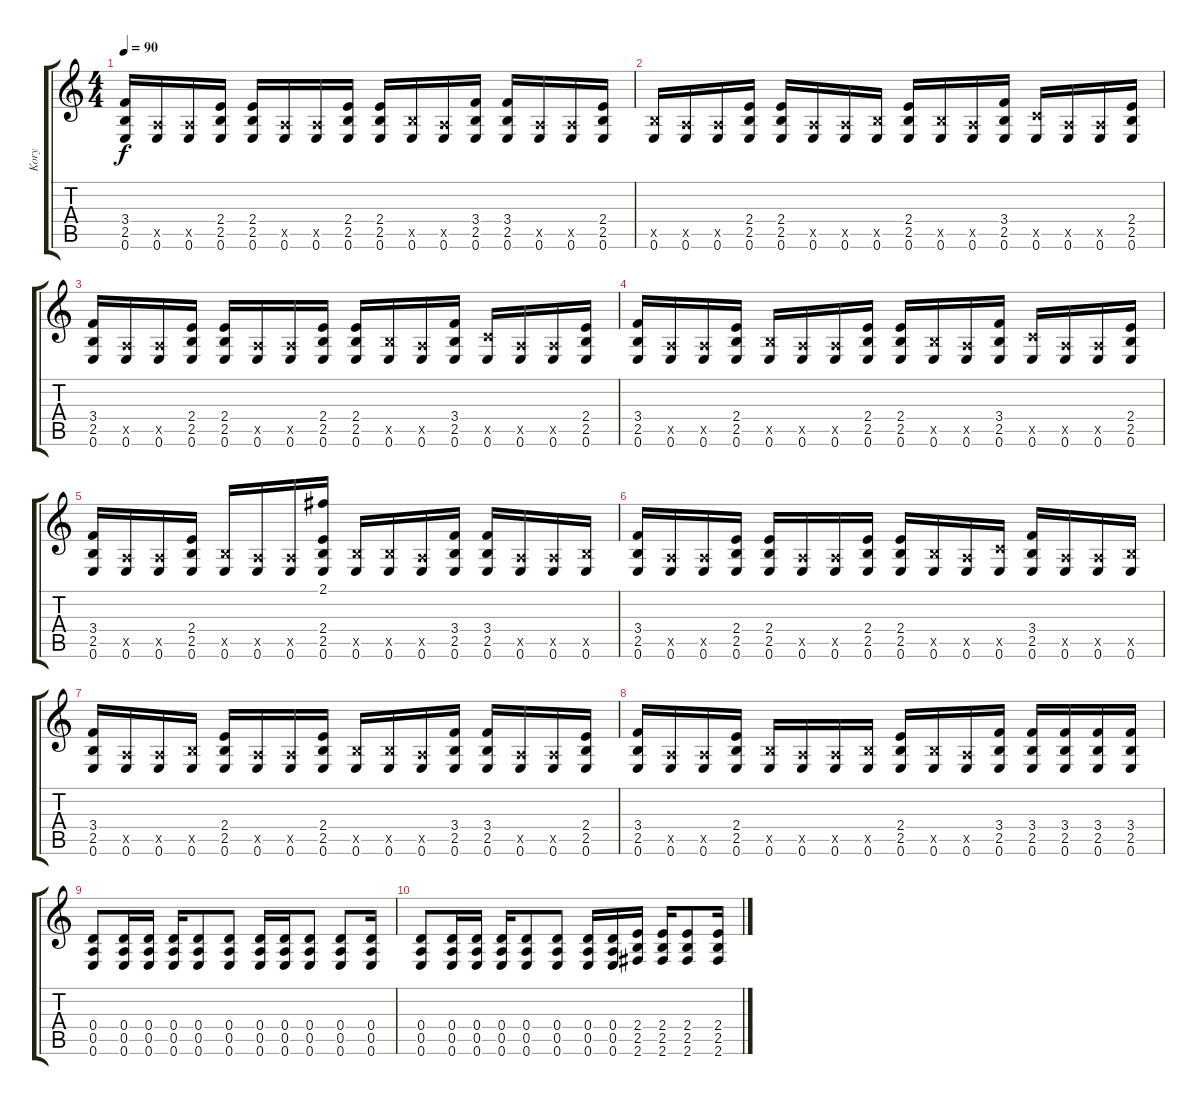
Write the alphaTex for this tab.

\track ("Kory" "Kory") {instrument distortionguitar}
\staff {score tabs}
\tuning (E4 B3 G3 D3 A2 E2) {hide}
\ts (4 4)
\tempo 90
\clef g2
\ks c
(3.4 2.5 0.6).16{dy f instrument overdrivenguitar} (0.5{x} 0.6).16 (0.5{x} 0.6).16 (2.4 2.5 0.6).16 (2.4 2.5 0.6).16 (0.5{x} 0.6).16 (0.5{x} 0.6).16 (2.4 2.5 0.6).16 (2.4 2.5 0.6).16 (2.5{x} 0.6).16 (0.5{x} 0.6).16 (3.4 2.5 0.6).16 (3.4 2.5 0.6).16 (0.5{x} 0.6).16 (0.5{x} 0.6).16 (2.4 2.5 0.6).16 |
(2.5{x} 0.6).16 (0.5{x} 0.6).16 (0.5{x} 0.6).16 (2.4 2.5 0.6).16 (2.4 2.5 0.6).16 (0.5{x} 0.6).16 (0.5{x} 0.6).16 (2.5{x} 0.6).16 (2.4 2.5 0.6).16 (2.5{x} 0.6).16 (0.5{x} 0.6).16 (3.4 2.5 0.6).16 (3.5{x} 0.6).16 (0.5{x} 0.6).16 (0.5{x} 0.6).16 (2.4 2.5 0.6).16 |
(3.4 2.5 0.6).16 (0.5{x} 0.6).16 (0.5{x} 0.6).16 (2.4 2.5 0.6).16 (2.4 2.5 0.6).16 (0.5{x} 0.6).16 (0.5{x} 0.6).16 (2.4 2.5 0.6).16 (2.4 2.5 0.6).16 (2.5{x} 0.6).16 (0.5{x} 0.6).16 (3.4 2.5 0.6).16 (3.5{x} 0.6).16 (0.5{x} 0.6).16 (0.5{x} 0.6).16 (2.4 2.5 0.6).16 |
(3.4 2.5 0.6).16 (0.5{x} 0.6).16 (0.5{x} 0.6).16 (2.4 2.5 0.6).16 (2.5{x} 0.6).16 (0.5{x} 0.6).16 (0.5{x} 0.6).16 (2.4 2.5 0.6).16 (2.4 2.5 0.6).16 (2.5{x} 0.6).16 (0.5{x} 0.6).16 (3.4 2.5 0.6).16 (3.5{x} 0.6).16 (0.5{x} 0.6).16 (0.5{x} 0.6).16 (2.4 2.5 0.6).16 |
(3.4 2.5 0.6).16 (0.5{x} 0.6).16 (0.5{x} 0.6).16 (2.4 2.5 0.6).16 (2.5{x} 0.6).16 (0.5{x} 0.6).16 (0.5{x} 0.6).16 (2.1 2.4 2.5 0.6).16 (2.5{x} 0.6).16 (2.5{x} 0.6).16 (0.5{x} 0.6).16 (3.4 2.5 0.6).16 (3.4 2.5 0.6).16 (0.5{x} 0.6).16 (0.5{x} 0.6).16 (2.5{x} 0.6).16 |
(3.4 2.5 0.6).16 (0.5{x} 0.6).16 (0.5{x} 0.6).16 (2.4 2.5 0.6).16 (2.4 2.5 0.6).16 (0.5{x} 0.6).16 (0.5{x} 0.6).16 (2.4 2.5 0.6).16 (2.4 2.5 0.6).16 (2.5{x} 0.6).16 (0.5{x} 0.6).16 (3.5{x} 0.6).16 (3.4 2.5 0.6).16 (0.5{x} 0.6).16 (0.5{x} 0.6).16 (2.5{x} 0.6).16 |
(3.4 2.5 0.6).16 (0.5{x} 0.6).16 (0.5{x} 0.6).16 (2.5{x} 0.6).16 (2.4 2.5 0.6).16 (0.5{x} 0.6).16 (0.5{x} 0.6).16 (2.4 2.5 0.6).16 (2.5{x} 0.6).16 (2.5{x} 0.6).16 (0.5{x} 0.6).16 (3.4 2.5 0.6).16 (3.4 2.5 0.6).16 (0.5{x} 0.6).16 (0.5{x} 0.6).16 (2.4 2.5 0.6).16 |
(3.4 2.5 0.6).16 (0.5{x} 0.6).16 (0.5{x} 0.6).16 (2.4 2.5 0.6).16 (2.5{x} 0.6).16 (0.5{x} 0.6).16 (0.5{x} 0.6).16 (2.5{x} 0.6).16 (2.4 2.5 0.6).16 (2.5{x} 0.6).16 (0.5{x} 0.6).16 (3.4 2.5 0.6).16 (3.4 2.5 0.6).16 (3.4 2.5 0.6).16 (3.4 2.5 0.6).16 (3.4 2.5 0.6).16 |
(0.4 0.5 0.6).8{balance 16 instrument overdrivenguitar} (0.4 0.5 0.6).16 (0.4 0.5 0.6).16 (0.4 0.5 0.6).16 (0.4 0.5 0.6).8 (0.4 0.5 0.6).8 (0.4 0.5 0.6).16 (0.4 0.5 0.6).16 (0.4 0.5 0.6).8 (0.4 0.5 0.6).8 (0.4 0.5 0.6).16 |
(0.4 0.5 0.6).8 (0.4 0.5 0.6).16 (0.4 0.5 0.6).16 (0.4 0.5 0.6).16 (0.4 0.5 0.6).8 (0.4 0.5 0.6).8 (0.4 0.5 0.6).16 (0.4 0.5 0.6).16 (2.4 2.5 2.6).16 (2.4 2.5 2.6).16 (2.4 2.5 2.6).8 (2.4 2.5 2.6).16
